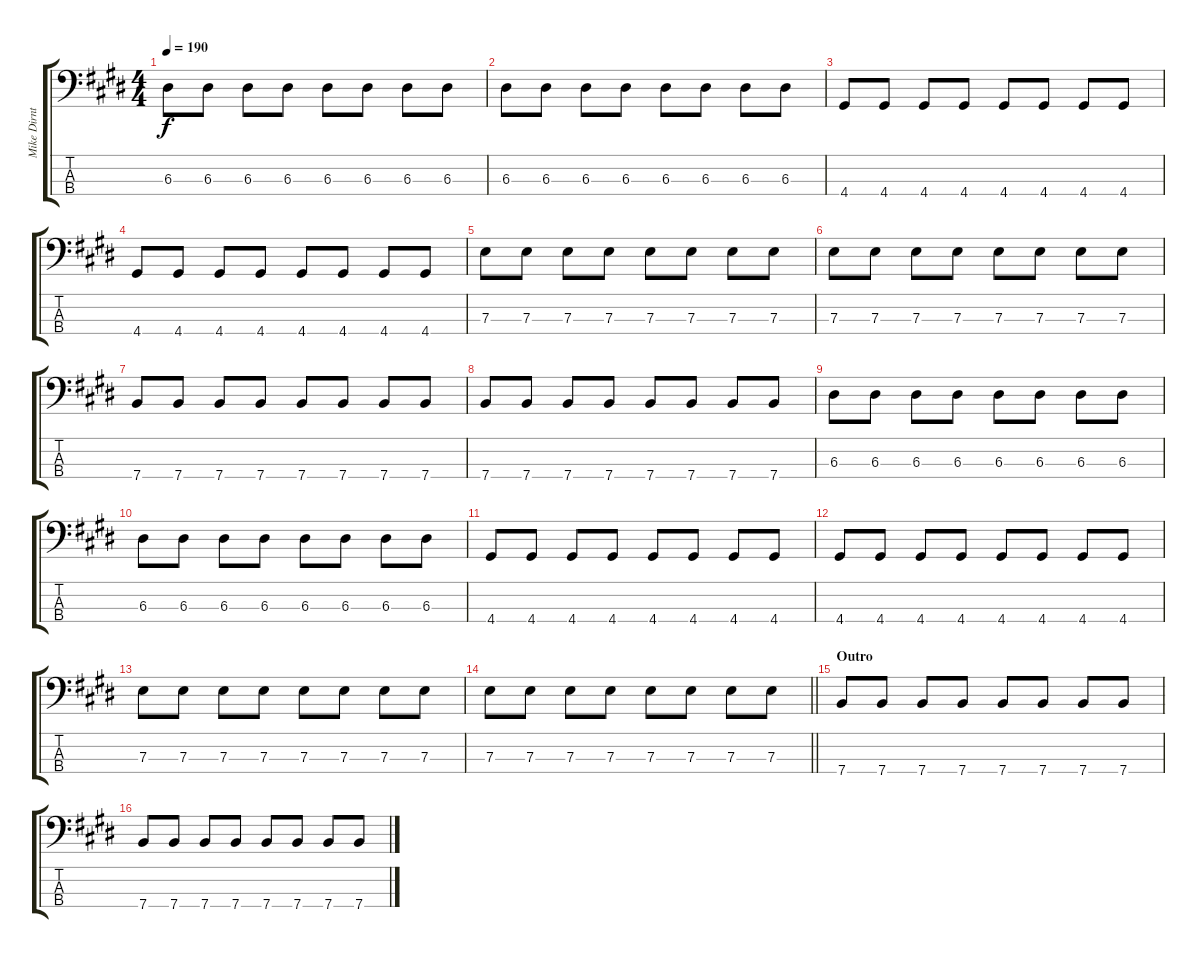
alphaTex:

\track ("Mike Dirnt (Bass)" "Mike Dirnt") {instrument electricbasspick}
\staff {score tabs}
\tuning (G2 D2 A1 E1) {hide}
\ts (4 4)
\tempo 190
\clef f4
\ks e
6.3.8{dy f} 6.3.8 6.3.8 6.3.8 6.3.8 6.3.8 6.3.8 6.3.8 |
6.3.8 6.3.8 6.3.8 6.3.8 6.3.8 6.3.8 6.3.8 6.3.8 |
4.4.8 4.4.8 4.4.8 4.4.8 4.4.8 4.4.8 4.4.8 4.4.8 |
4.4.8 4.4.8 4.4.8 4.4.8 4.4.8 4.4.8 4.4.8 4.4.8 |
7.3.8 7.3.8 7.3.8 7.3.8 7.3.8 7.3.8 7.3.8 7.3.8 |
7.3.8 7.3.8 7.3.8 7.3.8 7.3.8 7.3.8 7.3.8 7.3.8 |
7.4.8 7.4.8 7.4.8 7.4.8 7.4.8 7.4.8 7.4.8 7.4.8 |
7.4.8 7.4.8 7.4.8 7.4.8 7.4.8 7.4.8 7.4.8 7.4.8 |
6.3.8 6.3.8 6.3.8 6.3.8 6.3.8 6.3.8 6.3.8 6.3.8 |
6.3.8 6.3.8 6.3.8 6.3.8 6.3.8 6.3.8 6.3.8 6.3.8 |
4.4.8 4.4.8 4.4.8 4.4.8 4.4.8 4.4.8 4.4.8 4.4.8 |
4.4.8 4.4.8 4.4.8 4.4.8 4.4.8 4.4.8 4.4.8 4.4.8 |
7.3.8 7.3.8 7.3.8 7.3.8 7.3.8 7.3.8 7.3.8 7.3.8 |
\barLineRight lightlight
7.3.8 7.3.8 7.3.8 7.3.8 7.3.8 7.3.8 7.3.8 7.3.8 |
\section ("" "Outro")
7.4.8 7.4.8 7.4.8 7.4.8 7.4.8 7.4.8 7.4.8 7.4.8 |
7.4.8 7.4.8 7.4.8 7.4.8 7.4.8 7.4.8 7.4.8 7.4.8
